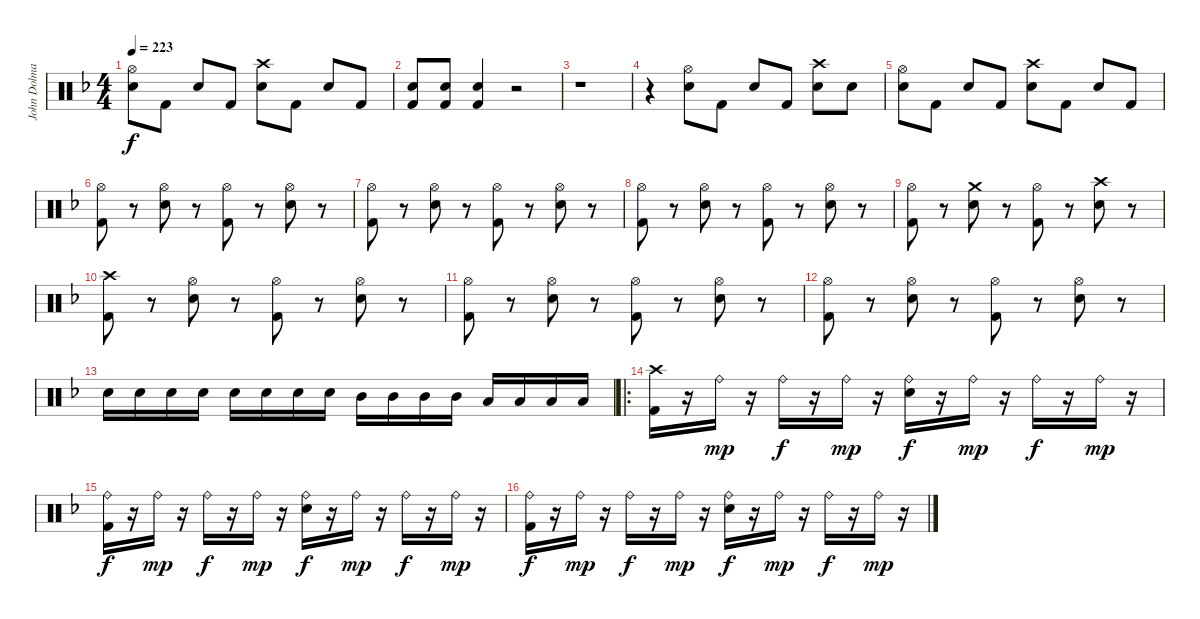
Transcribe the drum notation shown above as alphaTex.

\track ("John Dolmayan (Drums)" "John Dolma") {instrument percussion}
\staff {score}
\articulation defaults
\ts (4 4)
\tempo 223
\clef neutral
\ks f
("Hi-Hat (open)" "Snare (hit) 2").8{dy f} "Kick (hit) 2".8 "Snare (hit) 2".8 "Kick (hit) 2".8 ("Crash high (hit)" "Snare (hit) 2").8 "Kick (hit) 2".8 "Snare (hit) 2".8 "Kick (hit) 2".8 |
("Electric Snare (hit)" "Kick (hit) 2").8 ("Electric Snare (hit)" "Kick (hit) 2").8 ("Electric Snare (hit)" "Kick (hit) 2").4 r.2 |
r.1 |
r.4 ("Hi-Hat (open)" "Snare (hit) 2").8 "Kick (hit) 2".8 "Snare (hit) 2".8 "Kick (hit) 2".8 ("Crash high (hit)" "Snare (hit) 2").8 "Snare (hit) 2".8 |
("Hi-Hat (open)" "Snare (hit) 2").8 "Kick (hit) 2".8 "Snare (hit) 2".8 "Kick (hit) 2".8 ("Crash high (hit)" "Snare (hit) 2").8 "Kick (hit) 2".8 "Snare (hit) 2".8 "Kick (hit) 2".8 |
("Hi-Hat (open)" "Kick (hit) 2").8 r.8 ("Hi-Hat (open)" "Snare (hit) 2").8 r.8 ("Hi-Hat (open)" "Kick (hit) 2").8 r.8 ("Hi-Hat (open)" "Snare (hit) 2").8 r.8 |
("Hi-Hat (open)" "Kick (hit) 2").8 r.8 ("Hi-Hat (open)" "Snare (hit) 2").8 r.8 ("Hi-Hat (open)" "Kick (hit) 2").8 r.8 ("Hi-Hat (open)" "Snare (hit) 2").8 r.8 |
("Hi-Hat (open)" "Kick (hit) 2").8 r.8 ("Hi-Hat (open)" "Snare (hit) 2").8 r.8 ("Hi-Hat (open)" "Kick (hit) 2").8 r.8 ("Hi-Hat (open)" "Snare (hit) 2").8 r.8 |
("Hi-Hat (open)" "Kick (hit) 2").8 r.8 ("Crash medium (hit)" "Snare (hit) 2").8 r.8 ("Hi-Hat (open)" "Kick (hit) 2").8 r.8 ("Crash high (hit)" "Snare (hit) 2").8 r.8 |
("Crash high (hit)" "Kick (hit) 2").8 r.8 ("Hi-Hat (open)" "Snare (hit) 2").8 r.8 ("Hi-Hat (open)" "Kick (hit) 2").8 r.8 ("Hi-Hat (open)" "Snare (hit) 2").8 r.8 |
("Hi-Hat (open)" "Kick (hit) 2").8 r.8 ("Hi-Hat (open)" "Snare (hit) 2").8 r.8 ("Hi-Hat (open)" "Kick (hit) 2").8 r.8 ("Hi-Hat (open)" "Snare (hit) 2").8 r.8 |
("Hi-Hat (open)" "Kick (hit) 2").8 r.8 ("Hi-Hat (open)" "Snare (hit) 2").8 r.8 ("Hi-Hat (open)" "Kick (hit) 2").8 r.8 ("Hi-Hat (open)" "Snare (hit) 2").8 r.8 |
"Electric Snare (hit)".16 "Electric Snare (hit)".16 "Electric Snare (hit)".16 "Electric Snare (hit)".16 "Electric Snare (hit)".16 "Electric Snare (hit)".16 "Electric Snare (hit)".16 "Electric Snare (hit)".16 "Mid Tom (hit)".16 "Mid Tom (hit)".16 "Mid Tom (hit)".16 "Mid Tom (hit)".16 "Low Tom (hit)".16 "Low Tom (hit)".16 "Low Tom (hit)".16 "Low Tom (hit)".16 |
\ro
("Crash high (hit)" "Kick (hit) 2").16 r.16 "Ride (bell)".16{dy mp} r.16 "Ride (bell)".16{dy f} r.16 "Ride (bell)".16{dy mp} r.16 ("Ride (bell)" "Snare (hit) 2").16{dy f} r.16 "Ride (bell)".16{dy mp} r.16 "Ride (bell)".16{dy f} r.16 "Ride (bell)".16{dy mp} r.16 |
("Ride (bell)" "Kick (hit) 2").16{dy f} r.16 "Ride (bell)".16{dy mp} r.16 "Ride (bell)".16{dy f} r.16 "Ride (bell)".16{dy mp} r.16 ("Ride (bell)" "Snare (hit) 2").16{dy f} r.16 "Ride (bell)".16{dy mp} r.16 "Ride (bell)".16{dy f} r.16 "Ride (bell)".16{dy mp} r.16 |
("Ride (bell)" "Kick (hit) 2").16{dy f} r.16 "Ride (bell)".16{dy mp} r.16 "Ride (bell)".16{dy f} r.16 "Ride (bell)".16{dy mp} r.16 ("Ride (bell)" "Snare (hit) 2").16{dy f} r.16 "Ride (bell)".16{dy mp} r.16 "Ride (bell)".16{dy f} r.16 "Ride (bell)".16{dy mp} r.16
